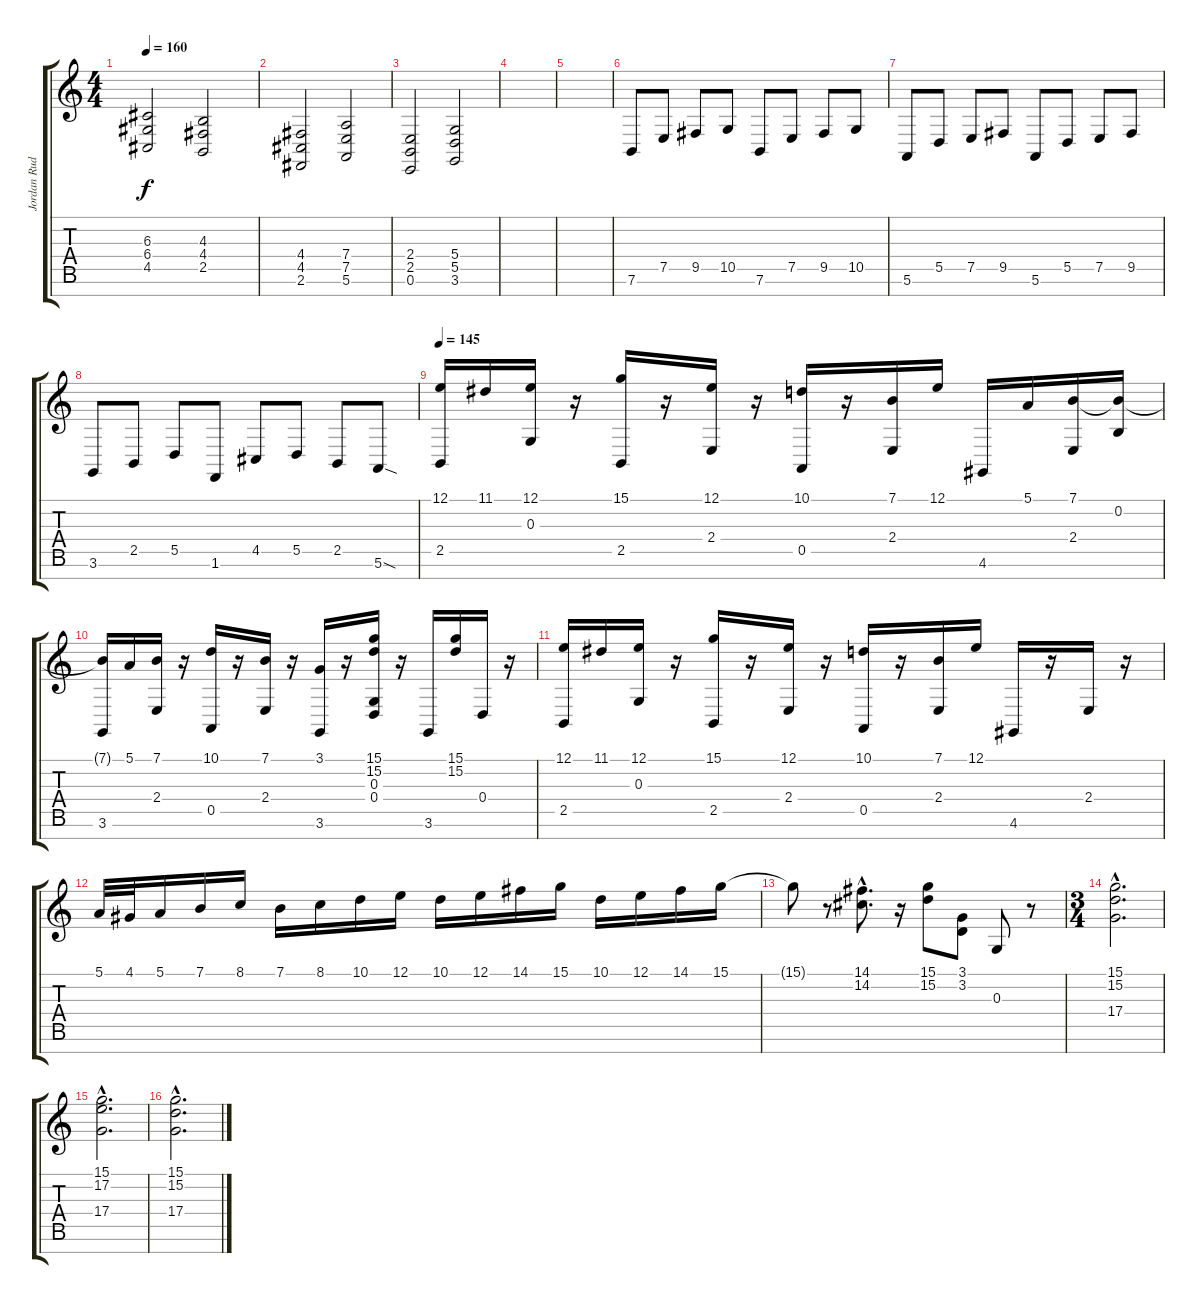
\track ("Jordan Rudess Lead 1" "Jordan Rud") {instrument lead2sawtooth}
\staff {score tabs}
\tuning (E4 B3 G3 D3 A2 E2 B1) {hide}
\ts (4 4)
\tempo 160
\clef g2
\ks c
(6.3 6.4 4.5).2{dy f volume 8} (4.3 4.4 2.5).2 |
(4.4 4.5 2.6).2 (7.4 7.5 5.6).2 |
(2.4 2.5 0.6).2 (5.4 5.5 3.6).2 |
|
|
7.6.8{volume 8 instrument lead8bassandlead} 7.5.8 9.5.8 10.5.8 7.6.8 7.5.8 9.5.8 10.5.8 |
5.6.8 5.5.8 7.5.8 9.5.8 5.6.8 5.5.8 7.5.8 9.5.8 |
3.6.8 2.5.8 5.5.8 1.6.8 4.5.8 5.5.8 2.5.8 5.6{sod}.8 |
\tempo 145
(12.1 2.5).16{volume 16 instrument honkytonkpiano} 11.1.16 (12.1 0.3).16 r.16 (15.1 2.5).16 r.16 (12.1 2.4).16 r.16 (10.1 0.5).16 r.16 (7.1 2.4).16 12.1.16 4.6.16 5.1.16 (7.1 2.4).16 (7.1{t} 0.2).16 |
(7.1{t} 3.6).16 5.1.16 (7.1 2.4).16 r.16 (10.1 0.5).16 r.16 (7.1 2.4).16 r.16 (3.1 3.6).16 r.16 (15.1 15.2 0.3 0.4).16 r.16 3.6.16 (15.1 15.2).16 0.4.16 r.16 |
(12.1 2.5).16 11.1.16 (12.1 0.3).16 r.16 (15.1 2.5).16 r.16 (12.1 2.4).16 r.16 (10.1 0.5).16 r.16 (7.1 2.4).16 12.1.16 4.6.16 r.16 2.4.16 r.16 |
5.1.32 4.1.32 5.1.16 7.1.16 8.1.16 7.1.16 8.1.16 10.1.16 12.1.16 10.1.16 12.1.16 14.1.16 15.1.16 10.1.16 12.1.16 14.1.16 15.1.16 |
15.1{t}.8 r.8 (14.1{hac} 14.2{hac}).8{d} r.16 (15.1 15.2).8 (3.1 3.2).8 0.3.8 r.8 |
\ts (3 4)
(15.1{hac} 15.2{hac} 17.4{hac}).2{d volume 10 instrument rockorgan} |
(15.1{hac} 17.2{hac} 17.4{hac}).2{d} |
(15.1{hac} 15.2{hac} 17.4{hac}).2{d}
